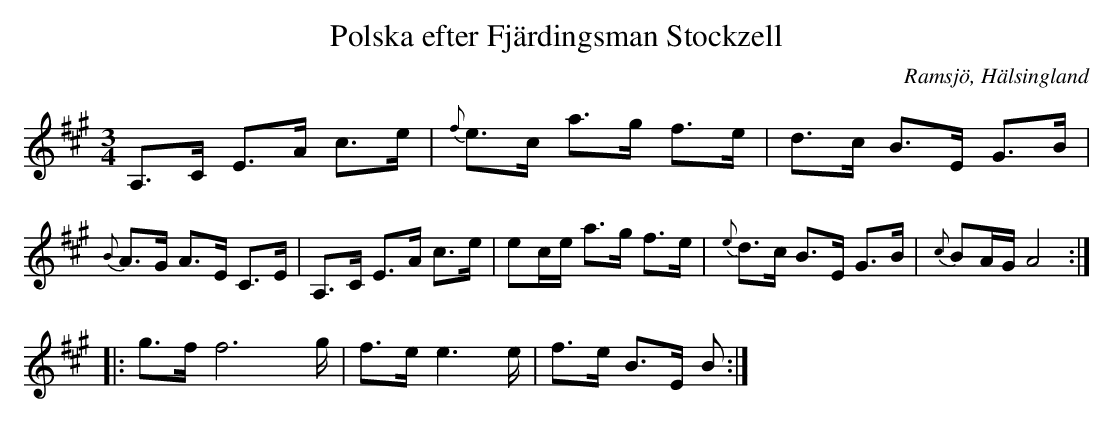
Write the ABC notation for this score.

X:1
T:Polska efter Fjärdingsman Stockzell
O: Ramsjö, Hälsingland
M:3/4
L:1/8
K:A
A,>C E>A c>e|{f}e>c a>g f>e| d>c B>E G>B |{B}A>G A>E C>E|A,>C E>A c>e|ec/e/ a>g f>e| {e}d>c B>E G>B |{c}BA/G/ A4:|
|:g>f f4>g|f>e e2>e|f>e B>E B :|
